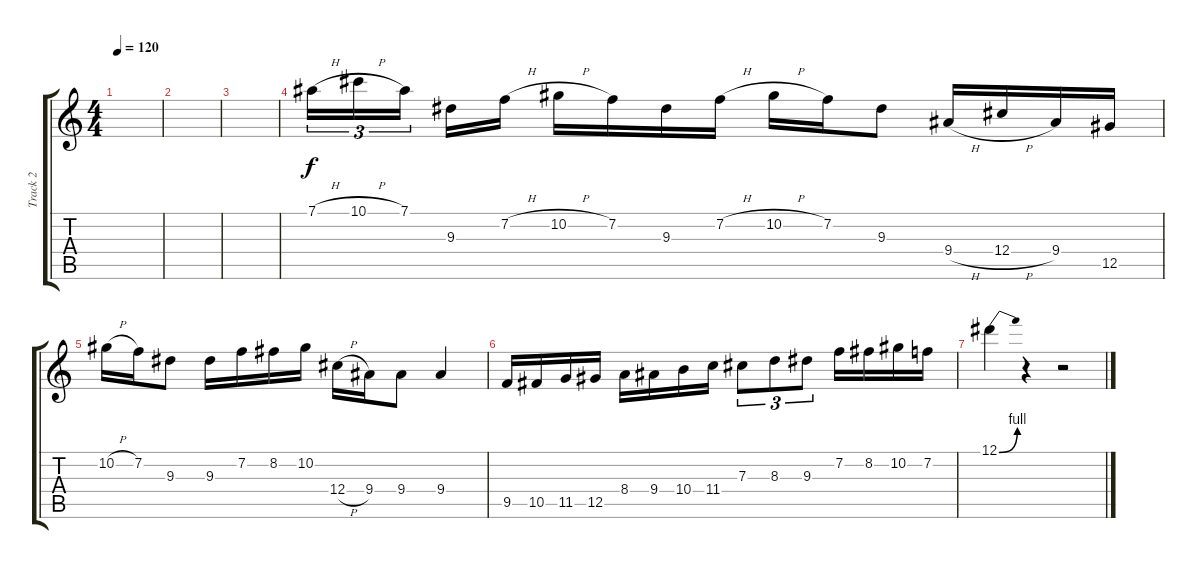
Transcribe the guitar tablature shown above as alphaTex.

\track ("Track 2" "Track 2") {instrument overdrivenguitar}
\staff {score tabs}
\tuning (Eb4 Bb3 Gb3 Db3 Ab2 Eb2) {hide}
\ts (4 4)
\tempo 120
\clef g2
\ks c
|
|
|
7.1{h}.16{tu (3 2)} 10.1{h}.16{tu (3 2)} 7.1.16{tu (3 2) beam splitsecondary} 9.3.16 7.2{h}.16 10.2{h}.16 7.2.16 9.3.16 7.2{h}.16 10.2{h}.16 7.2.16 9.3.8 9.4{h}.16 12.4{h}.16 9.4.16 12.5.16 |
10.2{h}.16 7.2.16 9.3.8 9.3.16 7.2.16 8.2.16 10.2.16 12.4{h}.16 9.4.16 9.4.8 9.4.4 |
9.5.16 10.5.16 11.5.16 12.5.16 8.4.16 9.4.16 10.4.16 11.4.16 7.3.8{tu (3 2)} 8.3.8{tu (3 2)} 9.3.8{tu (3 2)} 7.2.16 8.2.16 10.2.16 7.2.16 |
12.1{be (bend 0 0 60 4)}.4 r.4 r.2
